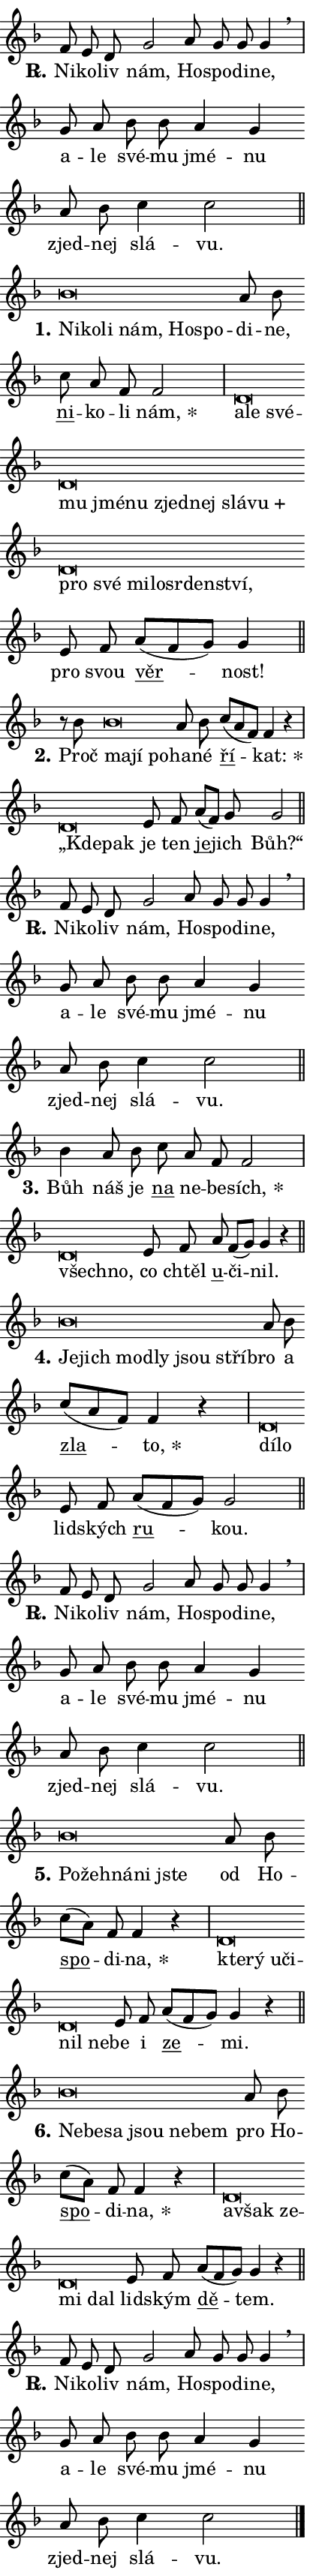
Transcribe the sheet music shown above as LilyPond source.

\version "2.24.0"
\header { tagline = "" }
\paper {
  indent = 0\cm
  top-margin = 0\cm
  right-margin = 0.13\cm % to fit lyric hyphens
  bottom-margin = 0\cm
  left-margin = 0\cm
  paper-width = 7\cm
  page-breaking = #ly:one-page-breaking
  system-system-spacing.basic-distance = #11
  score-system-spacing.basic-distance = #11
  ragged-last = ##f
}


%% Author: Thomas Morley
%% https://lists.gnu.org/archive/html/lilypond-user/2020-05/msg00002.html
#(define (line-position grob)
"Returns position of @var[grob} in current system:
   @code{'start}, if at first time-step
   @code{'end}, if at last time-step
   @code{'middle} otherwise
"
  (let* ((col (ly:item-get-column grob))
         (ln (ly:grob-object col 'left-neighbor))
         (rn (ly:grob-object col 'right-neighbor))
         (col-to-check-left (if (ly:grob? ln) ln col))
         (col-to-check-right (if (ly:grob? rn) rn col))
         (break-dir-left
           (and
             (ly:grob-property col-to-check-left 'non-musical #f)
             (ly:item-break-dir col-to-check-left)))
         (break-dir-right
           (and
             (ly:grob-property col-to-check-right 'non-musical #f)
             (ly:item-break-dir col-to-check-right))))
        (cond ((eqv? 1 break-dir-left) 'start)
              ((eqv? -1 break-dir-right) 'end)
              (else 'middle))))

#(define (tranparent-at-line-position vctor)
  (lambda (grob)
  "Relying on @code{line-position} select the relevant enry from @var{vctor}.
Used to determine transparency,"
    (case (line-position grob)
      ((end) (not (vector-ref vctor 0)))
      ((middle) (not (vector-ref vctor 1)))
      ((start) (not (vector-ref vctor 2))))))

noteHeadBreakVisibility =
#(define-music-function (break-visibility)(vector?)
"Makes @code{NoteHead}s transparent relying on @var{break-visibility}"
#{
  \override NoteHead.transparent =
    #(tranparent-at-line-position break-visibility)
#})

#(define delete-ledgers-for-transparent-note-heads
  (lambda (grob)
    "Reads whether a @code{NoteHead} is transparent.
If so this @code{NoteHead} is removed from @code{'note-heads} from
@var{grob}, which is supposed to be @code{LedgerLineSpanner}.
As a result ledgers are not printed for this @code{NoteHead}"
    (let* ((nhds-array (ly:grob-object grob 'note-heads))
           (nhds-list
             (if (ly:grob-array? nhds-array)
                 (ly:grob-array->list nhds-array)
                 '()))
           ;; Relies on the transparent-property being done before
           ;; Staff.LedgerLineSpanner.after-line-breaking is executed.
           ;; This is fragile ...
           (to-keep
             (remove
               (lambda (nhd)
                 (ly:grob-property nhd 'transparent #f))
               nhds-list)))
      ;; TODO find a better method to iterate over grob-arrays, similiar
      ;; to filter/remove etc for lists
      ;; For now rebuilt from scratch
      (set! (ly:grob-object grob 'note-heads)  '())
      (for-each
        (lambda (nhd)
          (ly:pointer-group-interface::add-grob grob 'note-heads nhd))
        to-keep))))

squashNotes = {
  \override NoteHead.X-extent = #'(-0.2 . 0.2)
  \override NoteHead.Y-extent = #'(-0.75 . 0)
  \override NoteHead.stencil =
    #(lambda (grob)
       (let ((pos (ly:grob-property grob 'staff-position)))
         (begin
           (if (< pos -7) (display "ERROR: Lower brevis then expected\n") (display ""))
           (if (<= pos -6) ly:text-interface::print ly:note-head::print))))
}
unSquashNotes = {
  \revert NoteHead.X-extent
  \revert NoteHead.Y-extent
  \revert NoteHead.stencil
}

hideNotes = \noteHeadBreakVisibility #begin-of-line-visible
unHideNotes = \noteHeadBreakVisibility #all-visible

% work-around for resetting accidentals
% https://lilypond.org/doc/v2.23/Documentation/notation/displaying-rhythms#unmetered-music
cadenzaMeasure = {
  \cadenzaOff
  \partial 1024 s1024
  \cadenzaOn
}

#(define-markup-command (accent layout props text) (markup?)
  "Underline accented syllable"
  (interpret-markup layout props
    #{\markup \override #'(offset . 4.3) \underline { #text }#}))

responsum = \markup \concat {
  "R" \hspace #-1.05 \path #0.1 #'((moveto 0 0.07) (lineto 0.9 0.8)) \hspace #0.05 "."
}

spaceSize = #0.6828661417322834 % exact space size for TeX Gyre Schola

\layout {
  \context {
    \Staff
    \remove "Time_signature_engraver"
    \override LedgerLineSpanner.after-line-breaking = #delete-ledgers-for-transparent-note-heads
  }
  \context {
    \Lyrics {
      \override LyricSpace.minimum-distance = \spaceSize
      \override LyricText.font-name = #"TeX Gyre Schola"
      \override LyricText.font-size = 1
      \override StanzaNumber.font-name = #"TeX Gyre Schola Bold"
      \override StanzaNumber.font-size = 1
    }
  }
  \context {
    \Score 
    \override NoteHead.text =
      #(lambda (grob) 
        (let ((pos (ly:grob-property grob 'staff-position)))
          #{\markup {
            \combine
              \halign #-0.55 \raise #(if (= pos -6) 0 0.5) \override #'(thickness . 2) \draw-line #'(3.2 . 0)
              \musicglyph "noteheads.sM1"
          }#}))
  }
}

% magnetic-lyrics.ily
%
%   written by
%     Jean Abou Samra <jean@abou-samra.fr>
%     Werner Lemberg <wl@gnu.org>
%
%   adapted by
%     Jiri Hon <jiri.hon@gmail.com>
%
% Version 2022-Apr-15

% https://www.mail-archive.com/lilypond-user@gnu.org/msg149350.html

#(define (Left_hyphen_pointer_engraver context)
   "Collect syllable-hyphen-syllable occurrences in lyrics and store
them in properties.  This engraver only looks to the left.  For
example, if the lyrics input is @code{foo -- bar}, it does the
following.

@itemize @bullet
@item
Set the @code{text} property of the @code{LyricHyphen} grob between
@q{foo} and @q{bar} to @code{foo}.

@item
Set the @code{left-hyphen} property of the @code{LyricText} grob with
text @q{foo} to the @code{LyricHyphen} grob between @q{foo} and
@q{bar}.
@end itemize

Use this auxiliary engraver in combination with the
@code{lyric-@/text::@/apply-@/magnetic-@/offset!} hook."
   (let ((hyphen #f)
         (text #f))
     (make-engraver
      (acknowledgers
       ((lyric-syllable-interface engraver grob source-engraver)
        (set! text grob)))
      (end-acknowledgers
       ((lyric-hyphen-interface engraver grob source-engraver)
        ;(when (not (grob::has-interface grob 'lyric-space-interface))
          (set! hyphen grob)));)
      ((stop-translation-timestep engraver)
       (when (and text hyphen)
         (ly:grob-set-object! text 'left-hyphen hyphen))
       (set! text #f)
       (set! hyphen #f)))))

#(define (lyric-text::apply-magnetic-offset! grob)
   "If the space between two syllables is less than the value in
property @code{LyricText@/.details@/.squash-threshold}, move the right
syllable to the left so that it gets concatenated with the left
syllable.

Use this function as a hook for
@code{LyricText@/.after-@/line-@/breaking} if the
@code{Left_@/hyphen_@/pointer_@/engraver} is active."
   (let ((hyphen (ly:grob-object grob 'left-hyphen #f)))
     (when hyphen
       (let ((left-text (ly:spanner-bound hyphen LEFT)))
         (when (grob::has-interface left-text 'lyric-syllable-interface)
           (let* ((common (ly:grob-common-refpoint grob left-text X))
                  (this-x-ext (ly:grob-extent grob common X))
                  (left-x-ext
                   (begin
                     ;; Trigger magnetism for left-text.
                     (ly:grob-property left-text 'after-line-breaking)
                     (ly:grob-extent left-text common X)))
                  ;; `delta` is the gap width between two syllables.
                  (delta (- (interval-start this-x-ext)
                            (interval-end left-x-ext)))
                  (details (ly:grob-property grob 'details))
                  (threshold (assoc-get 'squash-threshold details 0.2)))
             (when (< delta threshold)
               (let* (;; We have to manipulate the input text so that
                      ;; ligatures crossing syllable boundaries are not
                      ;; disabled.  For languages based on the Latin
                      ;; script this is essentially a beautification.
                      ;; However, for non-Western scripts it can be a
                      ;; necessity.
                      (lt (ly:grob-property left-text 'text))
                      (rt (ly:grob-property grob 'text))
                      (is-space (grob::has-interface hyphen 'lyric-space-interface))
                      (space (if is-space " " ""))
                      (extra-delta (if is-space spaceSize 0))
                      ;; Append new syllable.
                      (ltrt-space (if (and (string? lt) (string? rt))
                                (string-append lt space rt)
                                (make-concat-markup (list lt space rt))))
                      ;; Right-align `ltrt` to the right side.
                      (ltrt-space-markup (grob-interpret-markup
                               grob
                               (make-translate-markup
                                (cons (interval-length this-x-ext) 0)
                                (make-right-align-markup ltrt-space)))))
                 (begin
                   ;; Don't print `left-text`.
                   (ly:grob-set-property! left-text 'stencil #f)
                   ;; Set text and stencil (which holds all collected
                   ;; syllables so far) and shift it to the left.
                   (ly:grob-set-property! grob 'text ltrt-space)
                   (ly:grob-set-property! grob 'stencil ltrt-space-markup)
                   (ly:grob-translate-axis! grob (- (- delta extra-delta)) X))))))))))


#(define (lyric-hyphen::displace-bounds-first grob)
   ;; Make very sure this callback isn't triggered too early.
   (let ((left (ly:spanner-bound grob LEFT))
         (right (ly:spanner-bound grob RIGHT)))
     (ly:grob-property left 'after-line-breaking)
     (ly:grob-property right 'after-line-breaking)
     (ly:lyric-hyphen::print grob)))

squashThreshold = #0.4

\layout {
  \context {
    \Lyrics
    \consists #Left_hyphen_pointer_engraver
    \override LyricText.after-line-breaking =
      #lyric-text::apply-magnetic-offset!
    \override LyricHyphen.stencil = #lyric-hyphen::displace-bounds-first
    \override LyricText.details.squash-threshold = \squashThreshold
    \override LyricHyphen.minimum-distance = 0
    \override LyricHyphen.minimum-length = \squashThreshold
  }
}

squashText = \override LyricText.details.squash-threshold = 9999
unSquashText = \override LyricText.details.squash-threshold = \squashThreshold

leftText = \override LyricText.self-alignment-X = #LEFT
unLeftText = \revert LyricText.self-alignment-X

starOffset = #(lambda (grob) 
                (let ((x_offset (ly:self-alignment-interface::aligned-on-x-parent grob)))
                  (if (= x_offset 0) 0 (+ x_offset 1.2))))

star = #(define-music-function (syllable)(string?)
"Append star separator at the end of a syllable"
#{
  \once \override LyricText.X-offset = #starOffset
  \lyricmode { \markup {
    #syllable
    \override #'((font-name . "TeX Gyre Schola Bold")) \hspace #0.2 \lower #0.65 \larger "*"
  } }
#})

starAccent = #(define-music-function (syllable)(string?)
"Append star separator at the end of a syllable and make accent"
#{
  \once \override LyricText.X-offset = #starOffset
  \lyricmode { \markup {
    \accent #syllable
    \override #'((font-name . "TeX Gyre Schola Bold")) \hspace #0.2 \lower #0.65 \larger "*"
  } }
#})

breath = #(define-music-function (syllable)(string?)
"Append breathing indicator at the end of a syllable"
#{
  \lyricmode { \markup { #syllable "+" } }
#})

optionalBreath = #(define-music-function (syllable)(string?)
"Append optional breathing indicator at the end of a syllable"
#{
  \lyricmode { \markup { #syllable "(+)" } }
#})


\score {
    <<
        \new Voice = "melody" { \cadenzaOn \key f \major \relative { f'8 e d g2 a8 g g g4 \breathe \cadenzaMeasure \bar "|" g8 a bes bes a4 g \bar "" a8 bes c4 c2 \cadenzaMeasure \bar "||" \break } }
        \new Lyrics \lyricsto "melody" { \lyricmode { \set stanza = \responsum
Ni -- ko -- liv nám, Ho -- spo -- di -- ne, a -- le své -- mu jmé -- nu zjed -- nej slá -- vu. } }
    >>
    \layout {}
}

\score {
    <<
        \new Voice = "melody" { \cadenzaOn \key f \major \relative { \squashNotes bes'\breve*1/16 \hideNotes \breve*1/16 \bar "" \breve*1/16 \bar "" \breve*1/16 \bar "" \breve*1/16 \breve*1/16 \bar "" \unHideNotes \unSquashNotes a8 bes \bar "" c a f f2 \cadenzaMeasure \bar "|" \squashNotes d\breve*1/16 \hideNotes \breve*1/16 \bar "" \breve*1/16 \bar "" \breve*1/16 \bar "" \breve*1/16 \bar "" \breve*1/16 \bar "" \breve*1/16 \bar "" \breve*1/16 \bar "" \breve*1/16 \bar "" \breve*1/16 \bar "" \breve*1/16 \bar "" \breve*1/16 \bar "" \breve*1/16 \bar "" \breve*1/16 \bar "" \breve*1/16 \bar "" \breve*1/16 \breve*1/16 \bar "" \unHideNotes \unSquashNotes e8 f \bar "" a[( f g)] g4 \cadenzaMeasure \bar "||" \break } }
        \new Lyrics \lyricsto "melody" { \lyricmode { \set stanza = "1."
\leftText Ni -- \squashText ko -- li nám, Ho -- spo -- \unLeftText \unSquashText di -- ne, \markup \accent ni -- ko -- li \star nám, \leftText a -- \squashText le své -- mu jmé -- nu zjed -- nej slá -- \breath "vu" pro své mi -- lo -- sr -- den -- ství, \unLeftText \unSquashText pro svou \markup \accent věr -- nost! } }
    >>
    \layout {}
}

\score {
    <<
        \new Voice = "melody" { \cadenzaOn \key f \major \relative { r8 bes'8 \squashNotes bes\breve*1/16 \hideNotes \breve*1/16 \breve*1/16 \bar "" \unHideNotes \unSquashNotes a8 bes \bar "" c[( a f)] f4 r \cadenzaMeasure \bar "|" \squashNotes d\breve*1/16 \hideNotes \breve*1/16 \bar "" \unHideNotes \unSquashNotes e8 f \bar "" a[( f)] g g2 \cadenzaMeasure \bar "||" \break } }
        \new Lyrics \lyricsto "melody" { \lyricmode { \set stanza = "2."
Proč \leftText ma -- \squashText jí po -- \unLeftText \unSquashText ha -- né \markup \accent ří -- \star kat: \leftText „Kde -- \squashText pak \unLeftText \unSquashText je ten \markup \accent je -- jich Bůh?“ } }
    >>
    \layout {}
}

\score {
    <<
        \new Voice = "melody" { \cadenzaOn \key f \major \relative { f'8 e d g2 a8 g g g4 \breathe \cadenzaMeasure \bar "|" g8 a bes bes a4 g \bar "" a8 bes c4 c2 \cadenzaMeasure \bar "||" \break } }
        \new Lyrics \lyricsto "melody" { \lyricmode { \set stanza = \responsum
Ni -- ko -- liv nám, Ho -- spo -- di -- ne, a -- le své -- mu jmé -- nu zjed -- nej slá -- vu. } }
    >>
    \layout {}
}

\score {
    <<
        \new Voice = "melody" { \cadenzaOn \key f \major \relative { bes'4 a8 bes \bar "" c a f f2 \cadenzaMeasure \bar "|" \squashNotes d\breve*1/16 \hideNotes \breve*1/16 \bar "" \unHideNotes \unSquashNotes e8 f \bar "" a f[( g)] g4 r \cadenzaMeasure \bar "||" \break } }
        \new Lyrics \lyricsto "melody" { \lyricmode { \set stanza = "3."
Bůh náš je \markup \accent na ne -- be -- \star sích, \leftText všech -- \squashText no, \unLeftText \unSquashText co chtěl \markup \accent u -- či -- nil. } }
    >>
    \layout {}
}

\score {
    <<
        \new Voice = "melody" { \cadenzaOn \key f \major \relative { \squashNotes bes'\breve*1/16 \hideNotes \breve*1/16 \bar "" \breve*1/16 \bar "" \breve*1/16 \bar "" \breve*1/16 \breve*1/16 \bar "" \unHideNotes \unSquashNotes a8 bes \bar "" c[( a f)] f4 r \cadenzaMeasure \bar "|" \squashNotes d\breve*1/16 \hideNotes \breve*1/16 \bar "" \unHideNotes \unSquashNotes e8 f \bar "" a[( f g)] g2 \cadenzaMeasure \bar "||" \break } }
        \new Lyrics \lyricsto "melody" { \lyricmode { \set stanza = "4."
\leftText Je -- \squashText jich mo -- dly jsou stříb -- \unLeftText \unSquashText ro a \markup \accent zla -- \star to, \leftText dí -- \squashText lo \unLeftText \unSquashText lid -- ských \markup \accent ru -- kou. } }
    >>
    \layout {}
}

\score {
    <<
        \new Voice = "melody" { \cadenzaOn \key f \major \relative { f'8 e d g2 a8 g g g4 \breathe \cadenzaMeasure \bar "|" g8 a bes bes a4 g \bar "" a8 bes c4 c2 \cadenzaMeasure \bar "||" \break } }
        \new Lyrics \lyricsto "melody" { \lyricmode { \set stanza = \responsum
Ni -- ko -- liv nám, Ho -- spo -- di -- ne, a -- le své -- mu jmé -- nu zjed -- nej slá -- vu. } }
    >>
    \layout {}
}

\score {
    <<
        \new Voice = "melody" { \cadenzaOn \key f \major \relative { \squashNotes bes'\breve*1/16 \hideNotes \breve*1/16 \bar "" \breve*1/16 \bar "" \breve*1/16 \breve*1/16 \bar "" \unHideNotes \unSquashNotes a8 bes \bar "" c[( a)] f f4 r \cadenzaMeasure \bar "|" \squashNotes d\breve*1/16 \hideNotes \breve*1/16 \bar "" \breve*1/16 \bar "" \breve*1/16 \bar "" \breve*1/16 \breve*1/16 \bar "" \unHideNotes \unSquashNotes e8 f \bar "" a[( f g)] g4 r \cadenzaMeasure \bar "||" \break } }
        \new Lyrics \lyricsto "melody" { \lyricmode { \set stanza = "5."
\leftText Po -- \squashText žeh -- ná -- ni jste \unLeftText \unSquashText od Ho -- \markup \accent spo -- di -- \star na, \leftText kte -- \squashText rý u -- či -- nil ne -- \unLeftText \unSquashText be i \markup \accent ze -- mi. } }
    >>
    \layout {}
}

\score {
    <<
        \new Voice = "melody" { \cadenzaOn \key f \major \relative { \squashNotes bes'\breve*1/16 \hideNotes \breve*1/16 \bar "" \breve*1/16 \bar "" \breve*1/16 \bar "" \breve*1/16 \breve*1/16 \bar "" \unHideNotes \unSquashNotes a8 bes \bar "" c[( a)] f f4 r \cadenzaMeasure \bar "|" \squashNotes d\breve*1/16 \hideNotes \breve*1/16 \bar "" \breve*1/16 \bar "" \breve*1/16 \breve*1/16 \bar "" \unHideNotes \unSquashNotes e8 f \bar "" a[( f g)] g4 r \cadenzaMeasure \bar "||" \break } }
        \new Lyrics \lyricsto "melody" { \lyricmode { \set stanza = "6."
\leftText Ne -- \squashText be -- sa jsou ne -- bem \unLeftText \unSquashText pro Ho -- \markup \accent spo -- di -- \star na, \leftText a -- \squashText však ze -- mi dal \unLeftText \unSquashText lid -- ským \markup \accent dě -- tem. } }
    >>
    \layout {}
}

\score {
    <<
        \new Voice = "melody" { \cadenzaOn \key f \major \relative { f'8 e d g2 a8 g g g4 \breathe \cadenzaMeasure \bar "|" g8 a bes bes a4 g \bar "" a8 bes c4 c2 \cadenzaMeasure \bar "||" \break } \bar "|." }
        \new Lyrics \lyricsto "melody" { \lyricmode { \set stanza = \responsum
Ni -- ko -- liv nám, Ho -- spo -- di -- ne, a -- le své -- mu jmé -- nu zjed -- nej slá -- vu. } }
    >>
    \layout {}
}
